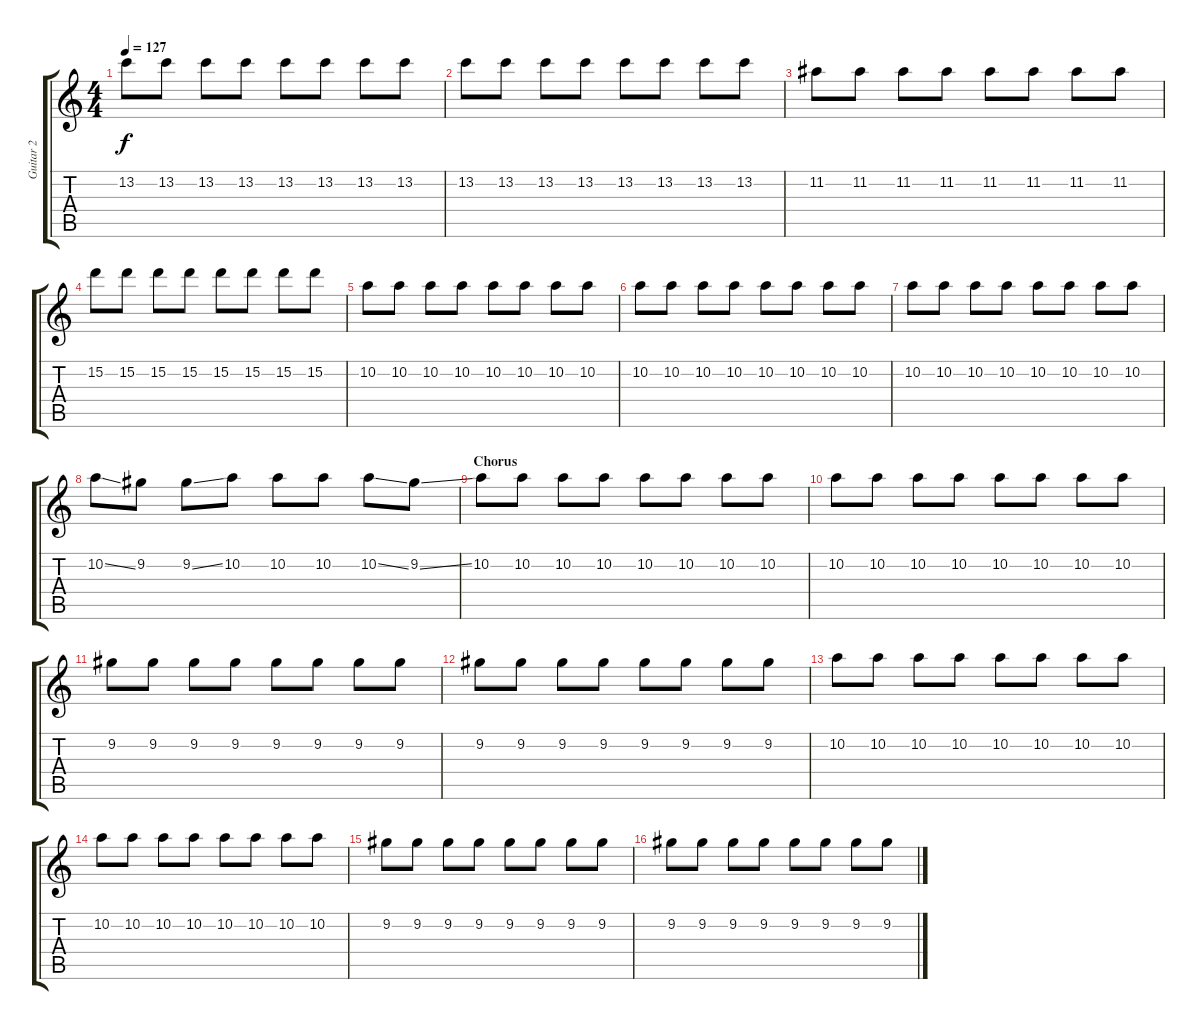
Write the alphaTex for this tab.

\track ("Guitar 2" "Guitar 2") {instrument overdrivenguitar}
\staff {score tabs}
\tuning (E4 B3 G3 D3 A2 E2) {hide}
\ts (4 4)
\tempo 127
\clef g2
\ks c
13.2.8{dy f} 13.2.8 13.2.8 13.2.8 13.2.8 13.2.8 13.2.8 13.2.8 |
13.2.8 13.2.8 13.2.8 13.2.8 13.2.8 13.2.8 13.2.8 13.2.8 |
11.2.8 11.2.8 11.2.8 11.2.8 11.2.8 11.2.8 11.2.8 11.2.8 |
15.2.8 15.2.8 15.2.8 15.2.8 15.2.8 15.2.8 15.2.8 15.2.8 |
10.2.8 10.2.8 10.2.8 10.2.8 10.2.8 10.2.8 10.2.8 10.2.8 |
10.2.8 10.2.8 10.2.8 10.2.8 10.2.8 10.2.8 10.2.8 10.2.8 |
10.2.8 10.2.8 10.2.8 10.2.8 10.2.8 10.2.8 10.2.8 10.2.8 |
10.2{ss}.8 9.2.8 9.2{ss}.8 10.2.8 10.2.8 10.2.8 10.2{ss}.8 9.2{ss}.8 |
\section ("" "Chorus")
10.2.8 10.2.8 10.2.8 10.2.8 10.2.8 10.2.8 10.2.8 10.2.8 |
10.2.8 10.2.8 10.2.8 10.2.8 10.2.8 10.2.8 10.2.8 10.2.8 |
9.2.8 9.2.8 9.2.8 9.2.8 9.2.8 9.2.8 9.2.8 9.2.8 |
9.2.8 9.2.8 9.2.8 9.2.8 9.2.8 9.2.8 9.2.8 9.2.8 |
10.2.8 10.2.8 10.2.8 10.2.8 10.2.8 10.2.8 10.2.8 10.2.8 |
10.2.8 10.2.8 10.2.8 10.2.8 10.2.8 10.2.8 10.2.8 10.2.8 |
9.2.8 9.2.8 9.2.8 9.2.8 9.2.8 9.2.8 9.2.8 9.2.8 |
9.2.8 9.2.8 9.2.8 9.2.8 9.2.8 9.2.8 9.2.8 9.2.8
